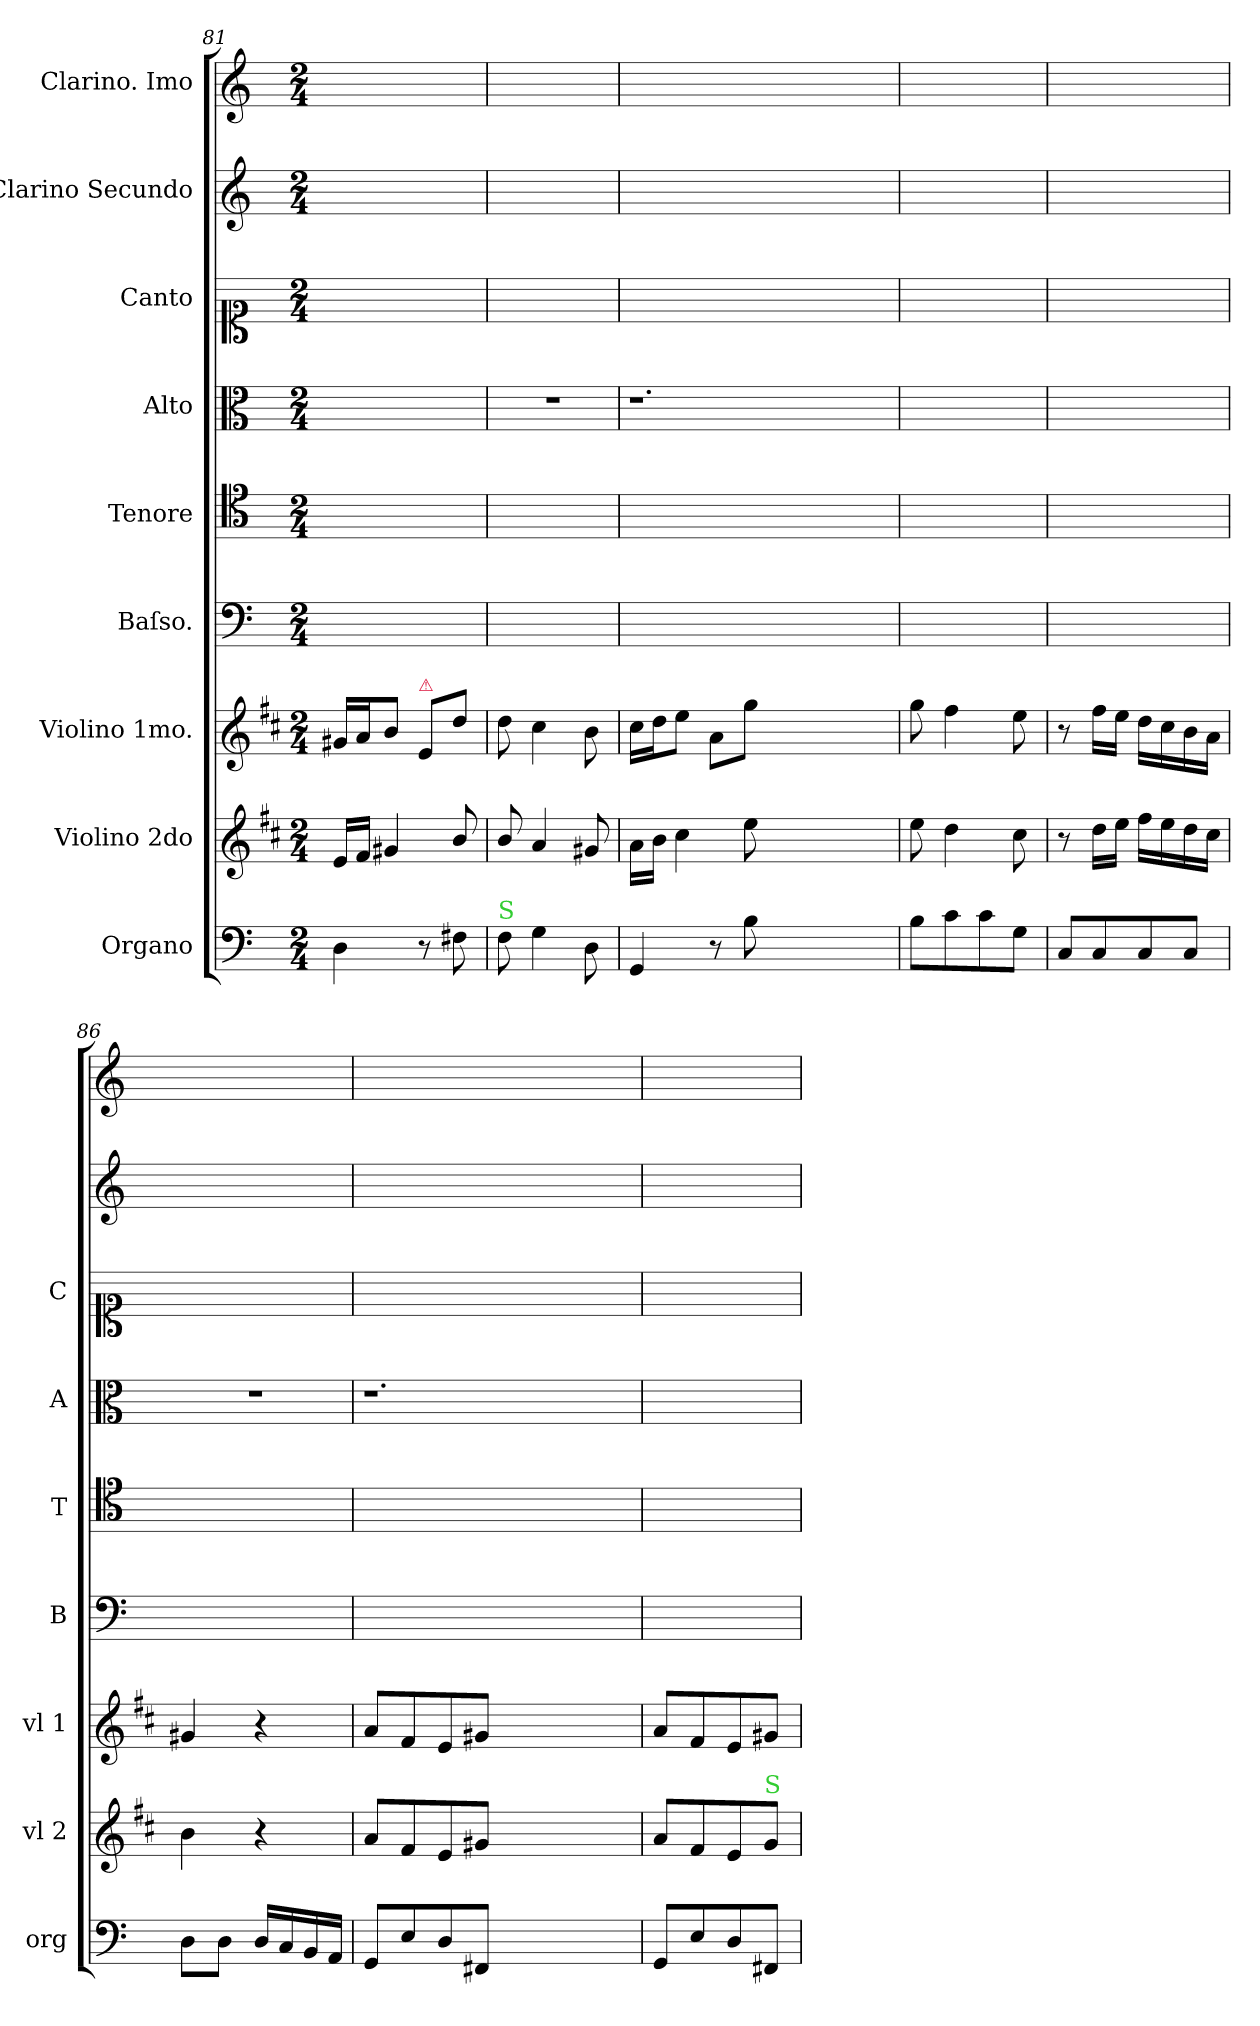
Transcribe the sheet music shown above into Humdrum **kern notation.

**kern	**kern	**kern	**kern	**kern	**kern	**kern	**kern	**kern
*part9	*part8	*part7	*part6	*part5	*part4	*part3	*part2	*part1
*staff9	*staff8	*staff7	*staff6	*staff5	*staff4	*staff3	*staff2	*staff1
*I"Organo	*I"Violino 2do	*I"Violino 1mo.	*I"Baſso.	*I"Tenore	*I"Alto	*I"Canto	*I"Clarino Secundo	*I"Clarino. Imo
*I'org	*I'vl 2	*I'vl 1	*I'B	*I'T	*I'A	*I'C	*	*
*clefF4	*clefG2	*clefG2	*clefF4	*clefC4	*clefC3	*clefC1	*clefG2	*clefG2
*	*ITrd1c2	*ITrd1c2	*	*	*	*	*	*
*k[]	*k[]	*k[]	*k[]	*k[]	*k[]	*k[]	*k[]	*k[]
*C:	*C:	*C:	*C:	*C:	*C:	*C:	*C:	*C:
*M2/4	*M2/4	*M2/4	*M2/4	*M2/4	*M2/4	*M2/4	*M2/4	*M2/4
=81	=81	=81	=81	=81	=81	=81	=81	=81
4D\	16d/LL	16f#X/LL	2ryy	2ryy	2ryy	2ryy	2ryy	2ryy
.	16e/JJ	16g/J	.	.	.	.	.	.
.	4f#X/	8a/J	.	.	.	.	.	.
!	!	!LO:TX:a:color=crimson:t=⚠	!	!	!	!	!	!
8r	.	8d/L	.	.	.	.	.	.
8F#X\	8a/	8cc\J	.	.	.	.	.	.
=82	=82	=82	=82	=82	=82	=82	=82	=82
!LO:TX:a:color=limegreen:t=S	!	!	!	!	!	!	!	!
8F\	8a/	8cc\	2ryy	2ryy	2r	2ryy	2ryy	2ryy
4G\	4g/	4b\	.	.	.	.	.	.
8D\	8f#X/	8a\	.	.	.	.	.	.
=83	=83	=83	=83	=83	=83	=83	=83	=83
4GG/	16g\LL	16b\LL	2ryy	2ryy	1.r	2ryy	2ryy	2ryy
.	16a\JJ	16cc\J	.	.	.	.	.	.
.	4b\	8dd\J	.	.	.	.	.	.
8r	.	8g\L	.	.	.	.	.	.
8B\	8dd\	8ff\J	.	.	.	.	.	.
1ryy	1ryy	1ryy	1ryy	1ryy	.	1ryy	1ryy	1ryy
=84	=84	=84	=84	=84	=84	=84	=84	=84
8B\L	8dd\	8ff\	2ryy	2ryy	2ryy	2ryy	2ryy	2ryy
8c\	4cc\	4ee\	.	.	.	.	.	.
8c\	.	.	.	.	.	.	.	.
8G\J	8b\	8dd\	.	.	.	.	.	.
=85	=85	=85	=85	=85	=85	=85	=85	=85
8C/L	8r	8r	2ryy	2ryy	2ryy	2ryy	2ryy	2ryy
8C/	16cc\LL	16ee\LL	.	.	.	.	.	.
.	16dd\JJ	16dd\JJ	.	.	.	.	.	.
8C/	16ee\LL	16cc\LL	.	.	.	.	.	.
.	16dd\	16b\	.	.	.	.	.	.
8C/J	16cc\	16a\	.	.	.	.	.	.
.	16b\JJ	16g\JJ	.	.	.	.	.	.
=86	=86	=86	=86	=86	=86	=86	=86	=86
8D\L	4a\	4f#X/	2ryy	2ryy	2r	2ryy	2ryy	2ryy
8D\J	.	.	.	.	.	.	.	.
16D/LL	4r	4r	.	.	.	.	.	.
16C/	.	.	.	.	.	.	.	.
16BB/	.	.	.	.	.	.	.	.
16AA/JJ	.	.	.	.	.	.	.	.
=87	=87	=87	=87	=87	=87	=87	=87	=87
8GG/L	8g/L	8g/L	2ryy	2ryy	1.r	2ryy	2ryy	2ryy
8E/	8e/	8e/	.	.	.	.	.	.
8D/	8d/	8d/	.	.	.	.	.	.
8FF#X/J	8f#X/J	8f#X/J	.	.	.	.	.	.
1ryy	1ryy	1ryy	1ryy	1ryy	.	1ryy	1ryy	1ryy
=88	=88	=88	=88	=88	=88	=88	=88	=88
8GG/L	8g/L	8g/L	2ryy	2ryy	2ryy	2ryy	2ryy	2ryy
8E/	8e/	8e/	.	.	.	.	.	.
8D/	8d/	8d/	.	.	.	.	.	.
!	!LO:TX:a:color=limegreen:t=S	!	!	!	!	!	!	!
8FF#X/J	8f/J	8f#X/J	.	.	.	.	.	.
=	=	=	=	=	=	=	=	=
*-	*-	*-	*-	*-	*-	*-	*-	*-
